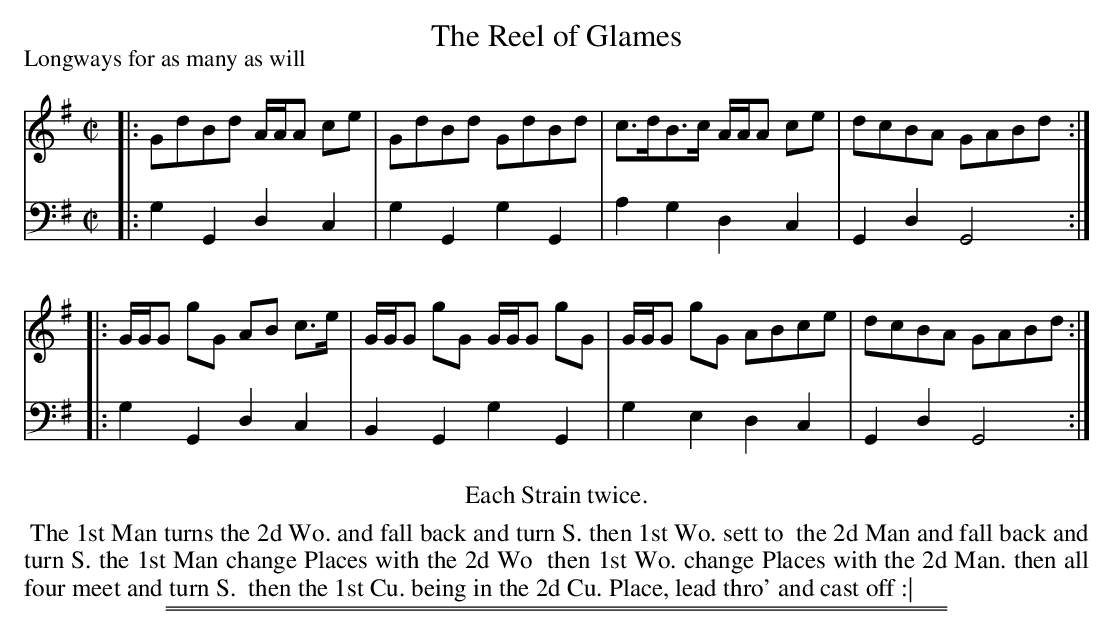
X:1
T: The Reel of Glames
P: Longways for as many as will
M: C|
L: 1/8
K: G
V: 1
|: GdBd A/A/A ce | GdBd GdBd | c>dB>c A/A/A ce | dcBA GABd :|
|: G/G/G gG AB c>e | G/G/G gG G/G/G gG | G/G/G gG ABce | dcBA GABd :|
V: 2 clef=bass middle=d
|: g2G2 d2c2 | g2G2 g2G2 | a2g2 d2c2 | G2d2 G4 :|
|: g2G2 d2c2 | B2G2 g2G2 | g2e2 d2c2 | G2d2 G4 :|
